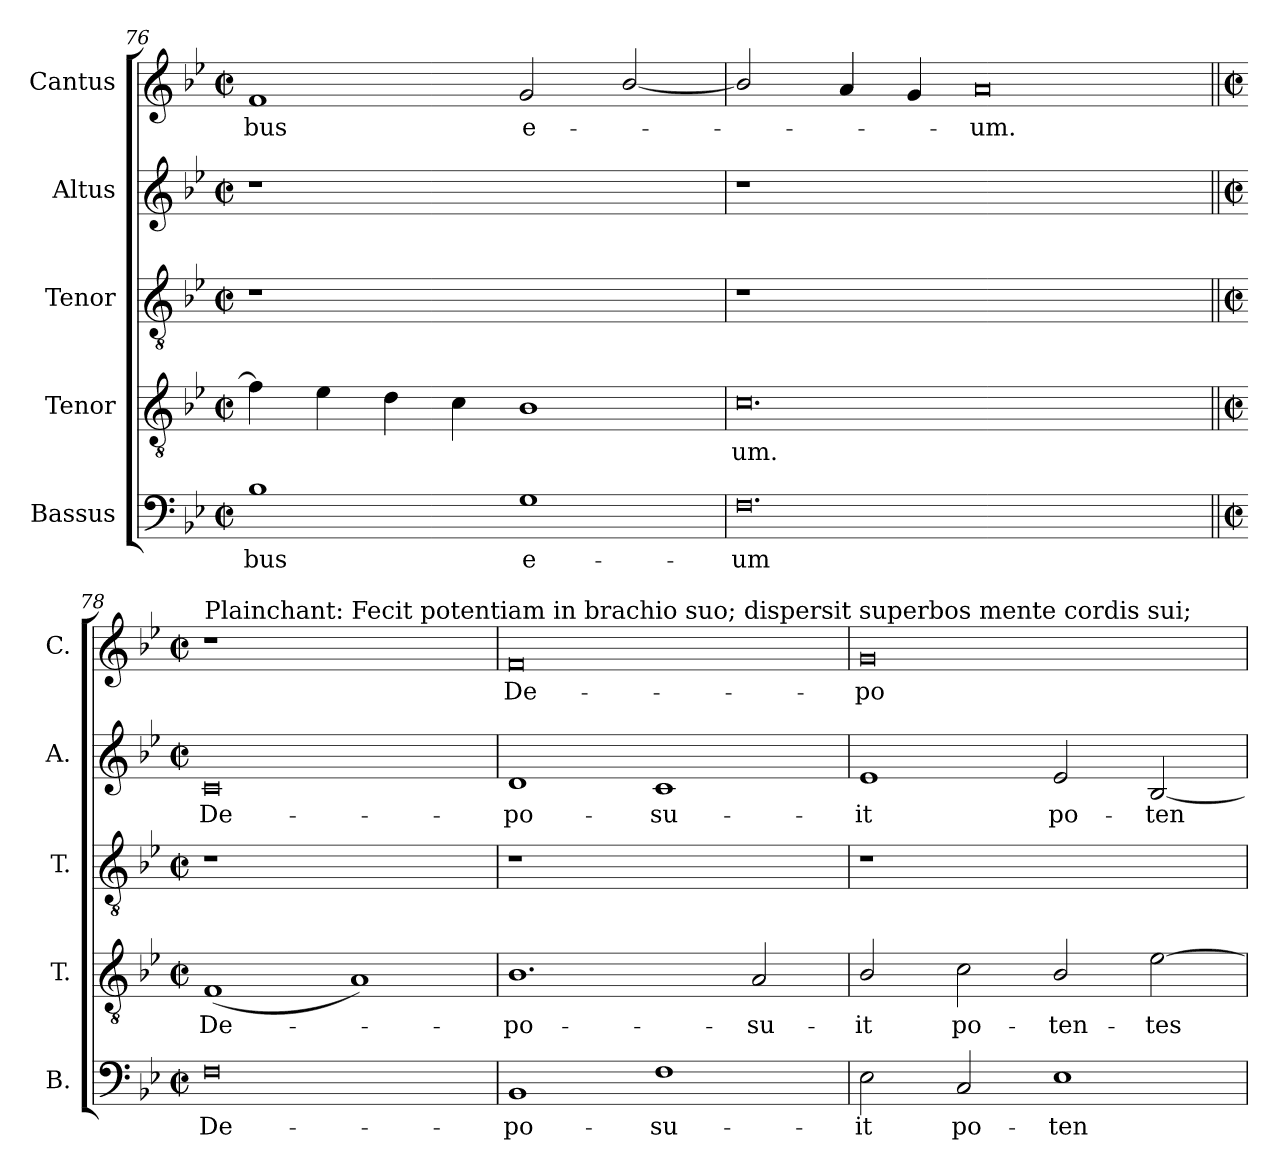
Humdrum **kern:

**kern	**text	**kern	**text	**kern	**kern	**text	**kern	**text
*part5	*part5	*part4	*part4	*part3	*part2	*part2	*part1	*part1
*staff5	*staff5	*staff4	*staff4	*staff3	*staff2	*staff2	*staff1	*staff1
*I"Bassus	*	*I"Tenor	*	*I"Tenor	*I"Altus	*	*I"Cantus	*
*I'B.	*	*I'T.	*	*I'T.	*I'A.	*	*I'C.	*
*clefF4	*	*clefGv2	*	*clefGv2	*clefG2	*	*clefG2	*
*	*	*ITrd7c12	*	*ITrd7c12	*	*	*	*
*k[b-e-]	*	*k[b-e-]	*	*k[b-e-]	*k[b-e-]	*	*k[b-e-]	*
*B-:	*	*B-:	*	*B-:	*B-:	*	*B-:	*
*M2/2	*	*M2/2	*	*M2/2	*M2/2	*	*M2/2	*
*met(c|)	*	*met(c|)	*	*met(c|)	*met(c|)	*	*met(c|)	*
=76	=76	=76	=76	=76	=76	=76	=76	=76
!	!LO:LY:b:color=#000000	!	!	!LO:N:vis=1	!LO:N:vis=1	!	!	!
!	!	!	!	!	!	!	!	!LO:LY:b:color=#000000
1B-i	-bus	4Fi\]	.	1r	1r	.	1fi	-bus
.	.	4E-i\	.	.	.	.	.	.
.	.	4Di\	.	.	.	.	.	.
.	.	4Ci\	.	.	.	.	.	.
!	!LO:LY:b:color=#000000	!	!	!	!	!	!	!
!	!	!	!	!	!	!	!	!LO:LY:b:color=#000000
1Gi	e-	1BB-i	.	1ryy	1ryy	.	2gi/	e-
.	.	.	.	.	.	.	[<2b-i/	.
=77	=77	=77	=77	=77	=77	=77	=77	=77
!	!LO:LY:b:color=#000000	!	!	!	!	!	!	!
!	!	!	!LO:LY:b:color=#000000	!LO:N:vis=1	!LO:N:vis=1	!	!	!
0.Fi	-um	0.Ci	-um.	1r	1r	.	2b-i/]	.
.	.	.	.	.	.	.	4ai/	.
.	.	.	.	.	.	.	4gi/	.
!	!	!	!	!	!	!	!	!LO:LY:b:color=#000000
.	.	.	.	0ryy	0ryy	.	0ai	-um.
!!LO:LB:g=z
=78||	=78||	=78||	=78||	=78||	=78||	=78||	=78||	=78||
*M2/2	*	*M2/2	*	*M2/2	*M2/2	*	*M2/2	*
*met(c|)	*	*met(c|)	*	*met(c|)	*met(c|)	*	*met(c|)	*
!	!LO:LY:b:color=#000000	!	!	!	!	!	!	!
!	!	!	!LO:LY:b:color=#000000	!LO:N:vis=1	!	!	!	!
!	!	!	!	!	!	!	!LO:TX:a:t=Plainchant&colon; Fecit potentiam in brachio suo; dispersit superbos mente cordis sui;	!
!	!	!	!	!	!	!LO:LY:b:color=#000000	!	!
0Fi	De-	(1FFi	De-	1r	0ci	De-	1r	.
.	.	1AAi)	.	1ryy	.	.	1ryy	.
=79	=79	=79	=79	=79	=79	=79	=79	=79
!	!LO:LY:b:color=#000000	!	!	!	!	!	!	!
!	!	!	!LO:LY:b:color=#000000	!LO:N:vis=1	!	!	!	!
!	!	!	!	!	!	!LO:LY:b:color=#000000	!	!
!	!	!	!	!	!	!	!	!LO:LY:b:color=#000000
1BB-i	-po-	1.BB-i	-po-	1r	1di	-po-	0fi	De-
!	!LO:LY:b:color=#000000	!	!	!	!	!	!	!
!	!	!	!	!	!	!LO:LY:b:color=#000000	!	!
1Fi	-su-	.	.	1ryy	1ci	-su-	.	.
!	!	!	!LO:LY:b:color=#000000	!	!	!	!	!
.	.	2AAi/	-su-	.	.	.	.	.
=80	=80	=80	=80	=80	=80	=80	=80	=80
!	!LO:LY:b:color=#000000	!	!	!	!	!	!	!
!	!	!	!LO:LY:b:color=#000000	!LO:N:vis=1	!	!	!	!
!	!	!	!	!	!	!LO:LY:b:color=#000000	!	!
!	!	!	!	!	!	!	!	!LO:LY:b:color=#000000
2E-i\	-it	2BB-i/	-it	1r	1e-i	-it	0gi	-po-
!	!LO:LY:b:color=#000000	!	!	!	!	!	!	!
!	!	!	!LO:LY:b:color=#000000	!	!	!	!	!
2Ci/	po-	2Ci\	po-	.	.	.	.	.
!	!LO:LY:b:color=#000000	!	!	!	!	!	!	!
!	!	!	!LO:LY:b:color=#000000	!	!	!	!	!
!	!	!	!	!	!	!LO:LY:b:color=#000000	!	!
1E-i	-ten-	2BB-i/	-ten-	1ryy	2e-i/	po-	.	.
!	!	!	!LO:LY:b:color=#000000	!	!	!	!	!
!	!	!	!	!	!	!LO:LY:b:color=#000000	!	!
.	.	[>2E-i\	-tes	.	[<2B-i/	-ten-	.	.
=	=	=	=	=	=	=	=	=
*-	*-	*-	*-	*-	*-	*-	*-	*-
